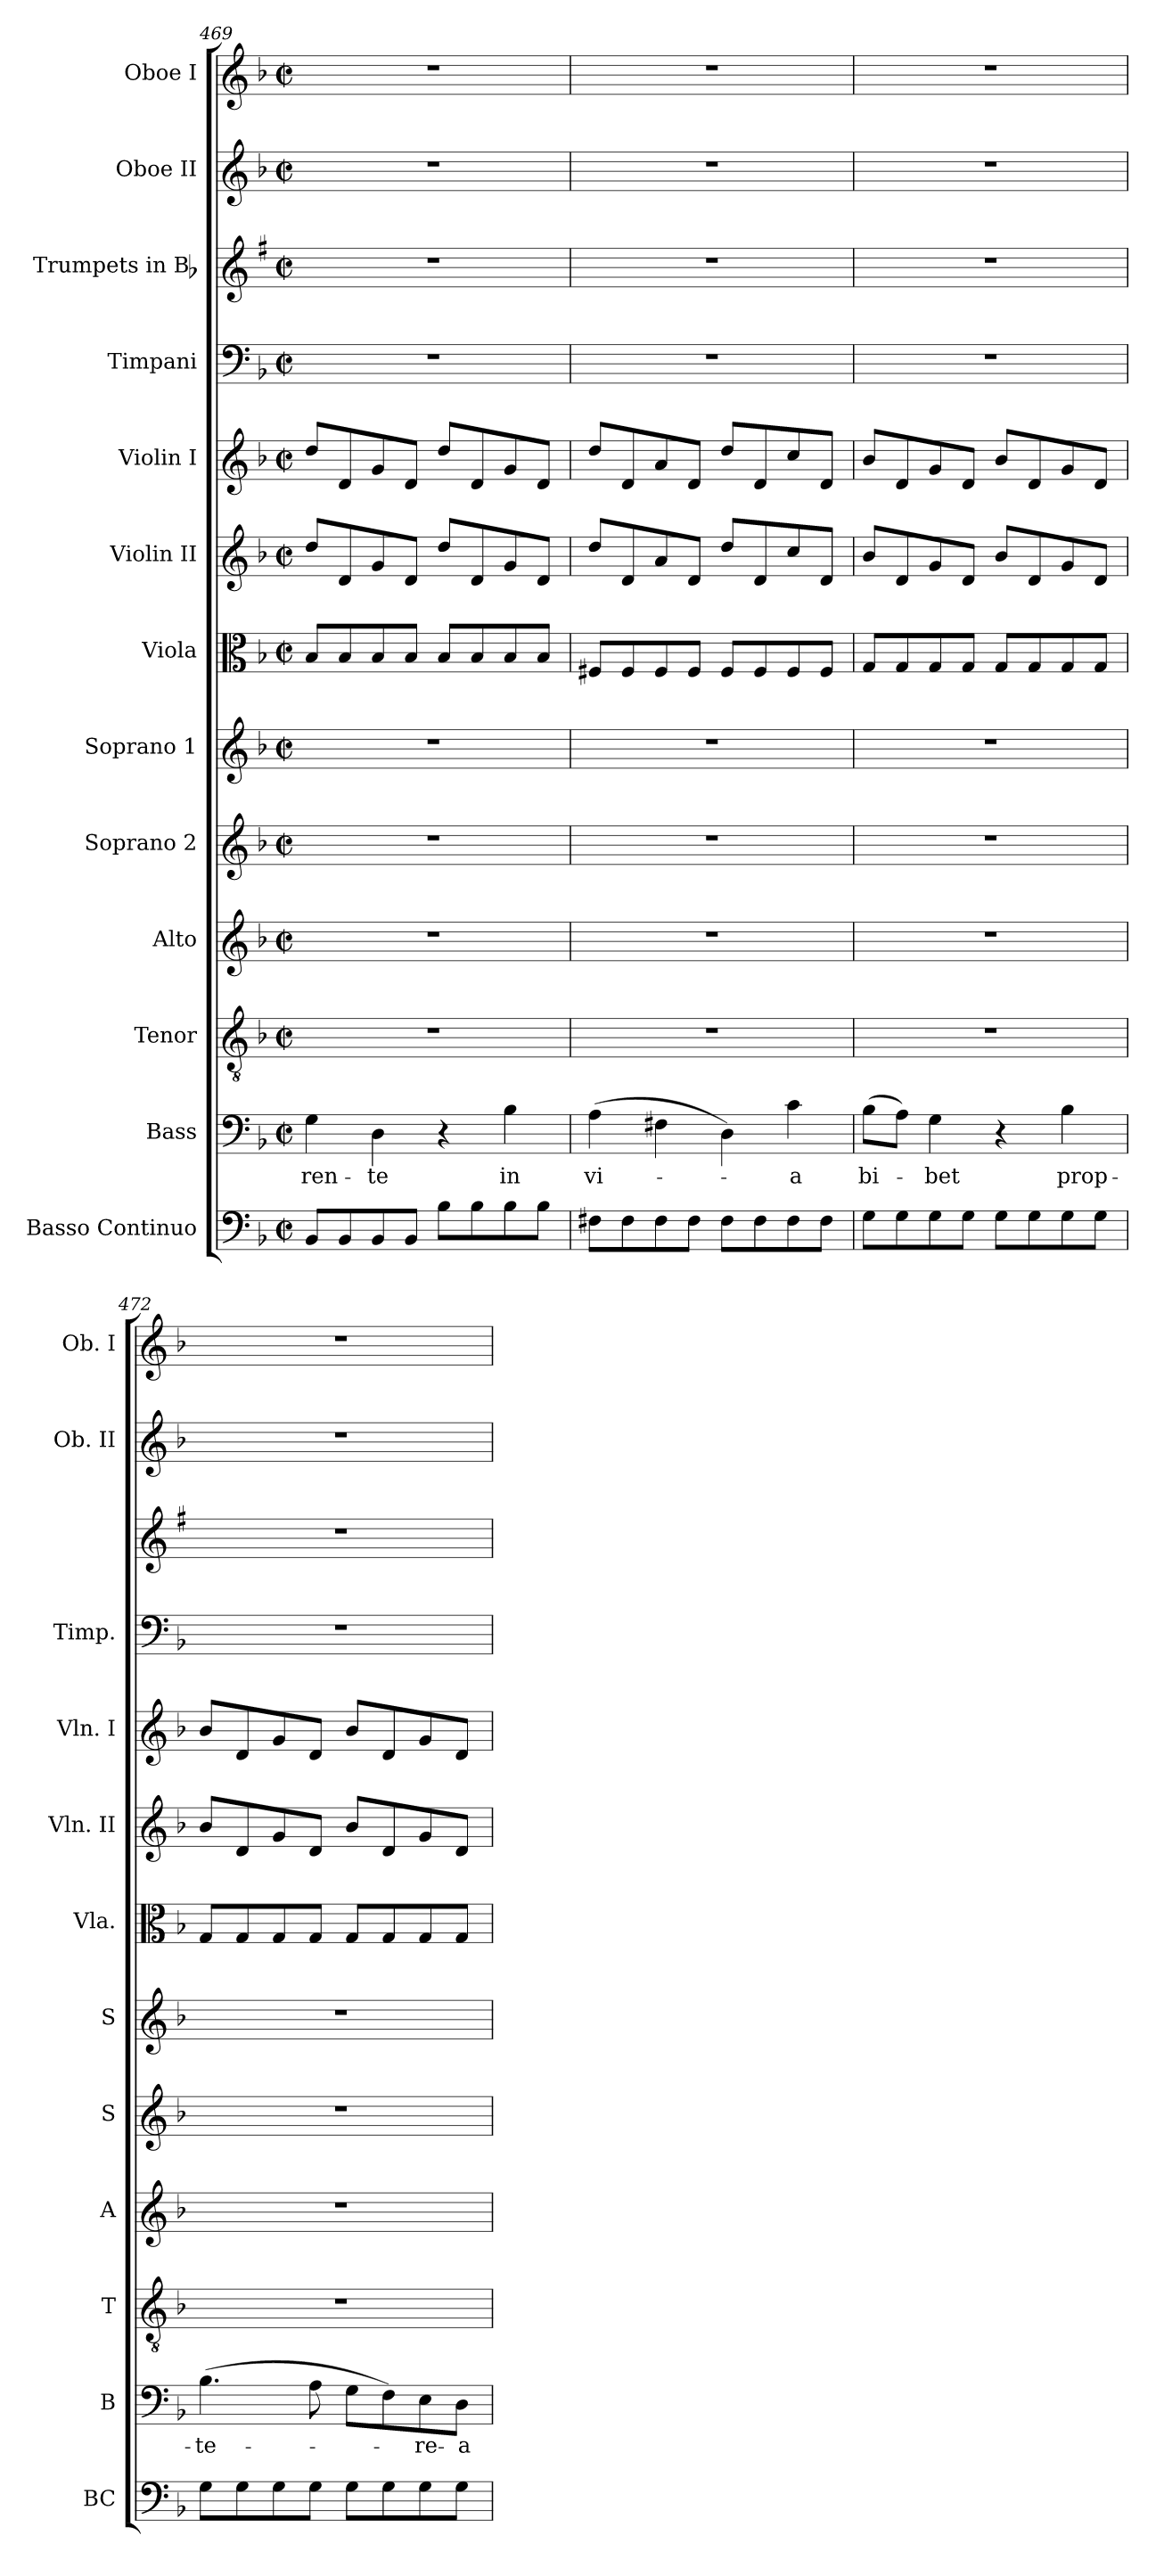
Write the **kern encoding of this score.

**kern	**kern	**text	**kern	**kern	**kern	**kern	**kern	**kern	**kern	**kern	**kern	**kern	**kern
*part13	*part12	*part12	*part11	*part10	*part9	*part8	*part7	*part6	*part5	*part4	*part3	*part2	*part1
*staff13	*staff12	*staff12	*staff11	*staff10	*staff9	*staff8	*staff7	*staff6	*staff5	*staff4	*staff3	*staff2	*staff1
*I"Basso Continuo	*I"Bass	*	*I"Tenor	*I"Alto	*I"Soprano 2	*I"Soprano 1	*I"Viola	*I"Violin II	*I"Violin I	*I"Timpani	*I"Trumpets in Bb	*I"Oboe II	*I"Oboe I
*I'BC	*I'B	*	*I'T	*I'A	*I'S	*I'S	*I'Vla.	*I'Vln. II	*I'Vln. I	*I'Timp.	*	*I'Ob. II	*I'Ob. I
*clefF4	*clefF4	*	*clefGv2	*clefG2	*clefG2	*clefG2	*clefC3	*clefG2	*clefG2	*clefF4	*clefG2	*clefG2	*clefG2
*	*	*	*	*	*	*	*	*	*	*	*ITrd1c2	*	*
*k[b-]	*k[b-]	*	*k[b-]	*k[b-]	*k[b-]	*k[b-]	*k[b-]	*k[b-]	*k[b-]	*k[b-]	*k[b-]	*k[b-]	*k[b-]
*F:	*F:	*	*F:	*F:	*F:	*F:	*F:	*F:	*F:	*F:	*F:	*F:	*F:
*M2/2	*M2/2	*	*M2/2	*M2/2	*M2/2	*M2/2	*M2/2	*M2/2	*M2/2	*M2/2	*M2/2	*M2/2	*M2/2
*met(c|)	*met(c|)	*	*met(c|)	*met(c|)	*met(c|)	*met(c|)	*met(c|)	*met(c|)	*met(c|)	*met(c|)	*met(c|)	*met(c|)	*met(c|)
=469	=469	=469	=469	=469	=469	=469	=469	=469	=469	=469	=469	=469	=469
!	!	!LO:LY:b	!	!	!	!	!	!	!	!	!	!	!
8BB-/L	4G\	-ren-	1r	1r	1r	1r	8B-/L	8dd/L	8dd/L	1r	1r	1r	1r
8BB-/	.	.	.	.	.	.	8B-/	8d/	8d/	.	.	.	.
!	!	!LO:LY:b	!	!	!	!	!	!	!	!	!	!	!
8BB-/	4D\	-te	.	.	.	.	8B-/	8g/	8g/	.	.	.	.
8BB-/J	.	.	.	.	.	.	8B-/J	8d/J	8d/J	.	.	.	.
8B-\L	4r	.	.	.	.	.	8B-/L	8dd/L	8dd/L	.	.	.	.
8B-\	.	.	.	.	.	.	8B-/	8d/	8d/	.	.	.	.
!	!	!LO:LY:b	!	!	!	!	!	!	!	!	!	!	!
8B-\	4B-\	in	.	.	.	.	8B-/	8g/	8g/	.	.	.	.
8B-\J	.	.	.	.	.	.	8B-/J	8d/J	8d/J	.	.	.	.
!!LO:PB:g=z
=470	=470	=470	=470	=470	=470	=470	=470	=470	=470	=470	=470	=470	=470
!	!	!LO:LY:b	!	!	!	!	!	!	!	!	!	!	!
8F#X\L	(4A\	vi-	1r	1r	1r	1r	8F#X/L	8dd/L	8dd/L	1r	1r	1r	1r
8F#\	.	.	.	.	.	.	8F#/	8d/	8d/	.	.	.	.
8F#\	4F#X\	.	.	.	.	.	8F#/	8a/	8a/	.	.	.	.
8F#\J	.	.	.	.	.	.	8F#/J	8d/J	8d/J	.	.	.	.
8F#\L	4D\)	.	.	.	.	.	8F#/L	8dd/L	8dd/L	.	.	.	.
8F#\	.	.	.	.	.	.	8F#/	8d/	8d/	.	.	.	.
!	!	!LO:LY:b	!	!	!	!	!	!	!	!	!	!	!
8F#\	4c\	-a	.	.	.	.	8F#/	8cc/	8cc/	.	.	.	.
8F#\J	.	.	.	.	.	.	8F#/J	8d/J	8d/J	.	.	.	.
=471	=471	=471	=471	=471	=471	=471	=471	=471	=471	=471	=471	=471	=471
!	!	!LO:LY:b	!	!	!	!	!	!	!	!	!	!	!
8G\L	(8B-\L	bi-	1r	1r	1r	1r	8G/L	8b-/L	8b-/L	1r	1r	1r	1r
8G\	8A\J)	.	.	.	.	.	8G/	8d/	8d/	.	.	.	.
!	!	!LO:LY:b	!	!	!	!	!	!	!	!	!	!	!
8G\	4G\	-bet	.	.	.	.	8G/	8g/	8g/	.	.	.	.
8G\J	.	.	.	.	.	.	8G/J	8d/J	8d/J	.	.	.	.
8G\L	4r	.	.	.	.	.	8G/L	8b-/L	8b-/L	.	.	.	.
8G\	.	.	.	.	.	.	8G/	8d/	8d/	.	.	.	.
!	!	!LO:LY:b	!	!	!	!	!	!	!	!	!	!	!
8G\	4B-\	prop-	.	.	.	.	8G/	8g/	8g/	.	.	.	.
8G\J	.	.	.	.	.	.	8G/J	8d/J	8d/J	.	.	.	.
=472	=472	=472	=472	=472	=472	=472	=472	=472	=472	=472	=472	=472	=472
!	!	!LO:LY:b	!	!	!	!	!	!	!	!	!	!	!
8G\L	(4.B-\	-te-	1r	1r	1r	1r	8G/L	8b-/L	8b-/L	1r	1r	1r	1r
8G\	.	.	.	.	.	.	8G/	8d/	8d/	.	.	.	.
8G\	.	.	.	.	.	.	8G/	8g/	8g/	.	.	.	.
8G\J	8A\	.	.	.	.	.	8G/J	8d/J	8d/J	.	.	.	.
8G\L	8G\L	.	.	.	.	.	8G/L	8b-/L	8b-/L	.	.	.	.
8G\	8F\)	.	.	.	.	.	8G/	8d/	8d/	.	.	.	.
!	!	!LO:LY:b	!	!	!	!	!	!	!	!	!	!	!
8G\	8E\	-re-	.	.	.	.	8G/	8g/	8g/	.	.	.	.
!	!	!LO:LY:b	!	!	!	!	!	!	!	!	!	!	!
8G\J	8D\J	-a	.	.	.	.	8G/J	8d/J	8d/J	.	.	.	.
=	=	=	=	=	=	=	=	=	=	=	=	=	=
*-	*-	*-	*-	*-	*-	*-	*-	*-	*-	*-	*-	*-	*-
